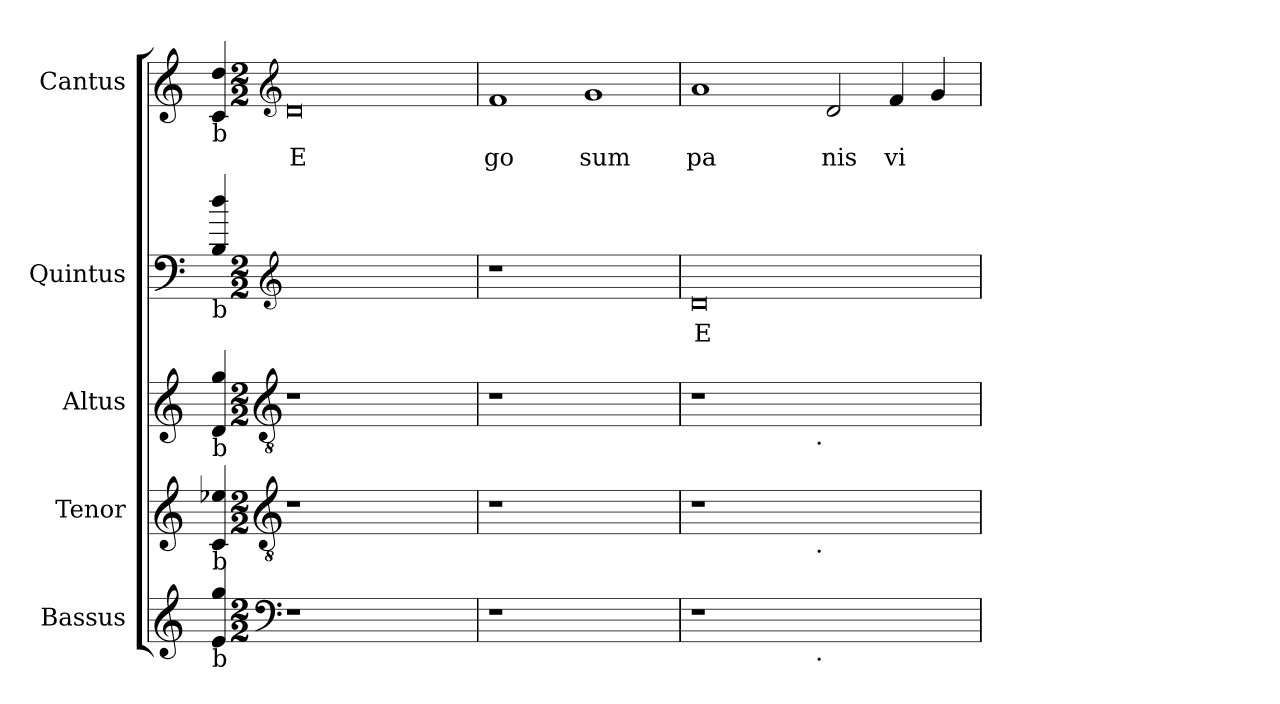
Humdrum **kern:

**kern	**text	**kern	**text	**kern	**text	**kern	**text	**kern	**text
*part5	*part5	*part4	*part4	*part3	*part3	*part2	*part2	*part1	*part1
*staff5	*staff5	*staff4	*staff4	*staff3	*staff3	*staff2	*staff2	*staff1	*staff1
*I"Bassus	*	*I"Tenor	*	*I"Altus	*	*I"Quintus	*	*I"Cantus	*
!!LO:PB:g=z
*stria5	*	*stria5	*	*stria5	*	*stria5	*	*stria5	*
*k[]	*	*k[]	*	*k[]	*	*k[]	*	*k[]	*
*C:	*	*C:	*	*C:	*	*C:	*	*C:	*
=1	=1	=1	=1	=1	=1	=1	=1	=1	=1
!	!	!	!	!	!	!	!	!LO:TX:b:t=b	!
!	!	!	!	!	!	!LO:TX:b:t=b	!	!	!
!	!	!	!	!LO:TX:b:t=b	!	!	!	!	!
!	!	!LO:TX:b:t=b	!	!	!	!	!	!	!
!LO:TX:b:t=b	!	!	!	!	!	!	!	!	!
!	!LO:LY:b:cj	!	!LO:LY:b:cj	!	!LO:LY:b:cj	!	!LO:LY:b:cj	!	!LO:LY:b:cj
4gg/ 4e/	.	4ee-X/ 4c/	.	4gg/ 4d/	.	4B/ 4dd/	.	4dd/ 4c/	.
*clefF4	*	*clefGv2	*	*clefGv2	*	*clefG2	*	*clefG2	*
*M2/2	*	*M2/2	*	*M2/2	*	*M2/2	*	*M2/2	*
*met(c|)	*	*met(c|)	*	*met(c|)	*	*met(c|)	*	*met(c|)	*
!	!	!	!	!	!	!	!	!	!LO:LY:b:cj
1r	.	1r	.	1r	.	0ryy	.	0d	E
1ryy	.	1ryy	.	1ryy	.	.	.	.	.
=2	=2	=2	=2	=2	=2	=2	=2	=2	=2
!	!	!	!	!	!	!	!	!	!LO:LY:b:cj
1r	.	1r	.	1r	.	1r	.	1f	go
!	!	!	!	!	!	!	!	!	!LO:LY:b:cj
1ryy	.	1ryy	.	1ryy	.	1ryy	.	1g	sum
=3	=3	=3	=3	=3	=3	=3	=3	=3	=3
!	!	!	!	!	!	!	!LO:LY:b:cj	!	!LO:LY:b:cj
*^	*	*^	*	*^	*	*	*	*	*
1r	2ryy	.	1r	2ryy	.	1r	2ryy	.	0d	E-	1a	pa
.	4...ryy	.	.	4...ryy	.	.	4...ryy	.	.	.	.	.
!	!	!	!	!	!	!	!LO:TX:b:t=.	!	!	!	!	!
!	!	!	!	!LO:TX:b:t=.	!	!	!	!	!	!	!	!
!	!LO:TX:b:t=.	!	!	!	!	!	!	!	!	!	!	!
.	1ryy	.	.	1ryy	.	.	1ryy	.	.	.	.	.
!	!	!	!	!	!	!	!	!	!	!	!	!LO:LY:b:cj
1ryy	.	.	1ryy	.	.	1ryy	.	.	.	.	2d/	nis
!	!	!	!	!	!	!	!	!	!	!	!	!LO:LY:b:cj
.	.	.	.	.	.	.	.	.	.	.	4f/	vi
!	!	!	!	!	!	!	!	!	!	!	!	!LO:LY:b:cj
.	.	.	.	.	.	.	.	.	.	.	4g/	.
.	32ryy	.	.	32ryy	.	.	32ryy	.	.	.	.	.
*v	*v	*	*	*	*	*v	*v	*	*	*	*	*
*	*	*v	*v	*	*	*	*	*	*	*
=	=	=	=	=	=	=	=	=	=
*-	*-	*-	*-	*-	*-	*-	*-	*-	*-
